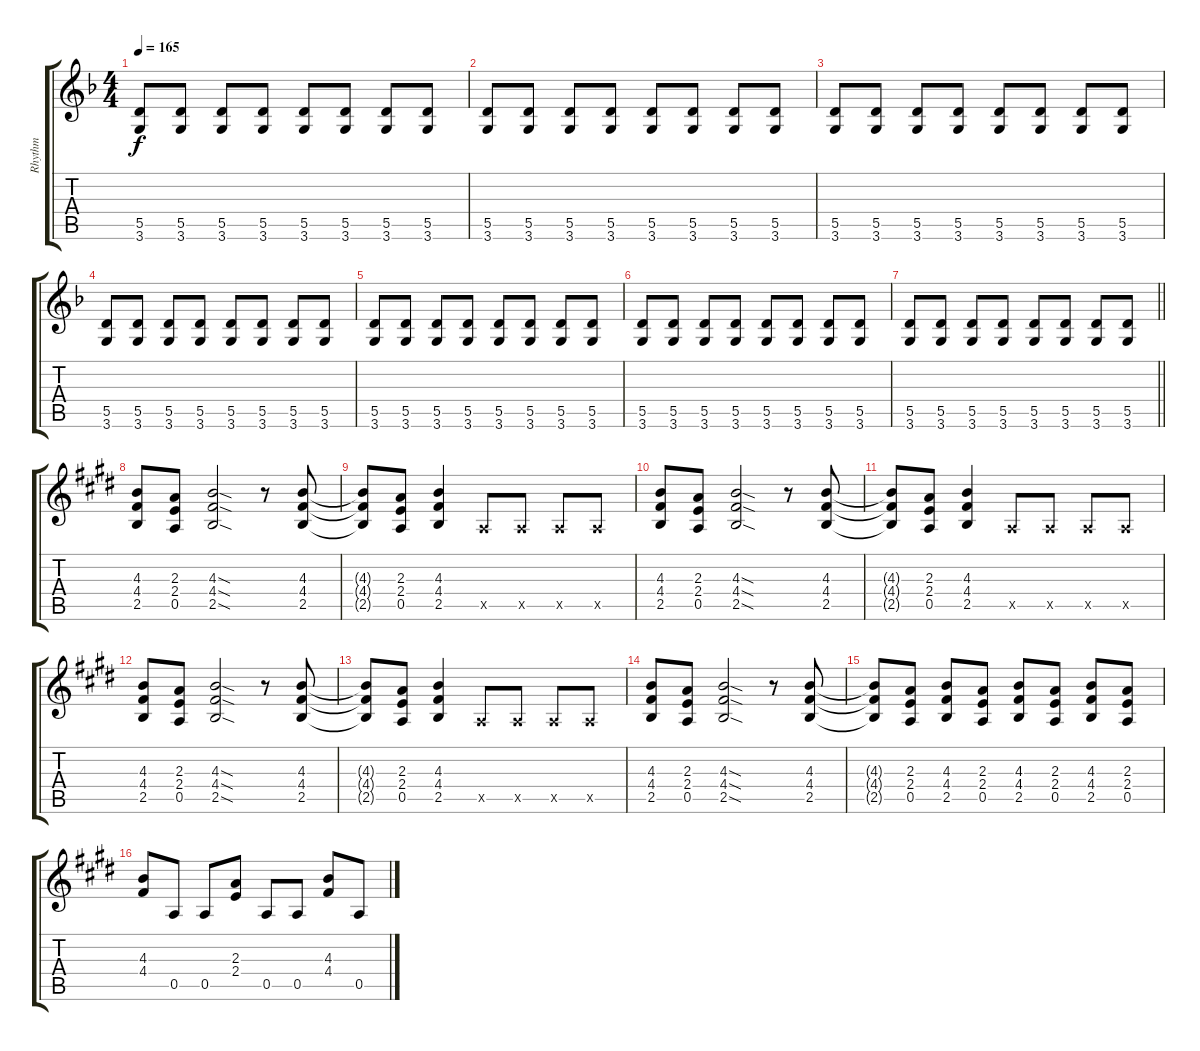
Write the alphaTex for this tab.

\track ("Rhythm" "Rhythm") {instrument distortionguitar}
\staff {score tabs}
\tuning (E4 B3 G3 D3 A2 E2) {hide}
\ts (4 4)
\tempo 165
\clef g2
\ks f
(5.5 3.6).8{dy f} (5.5 3.6).8 (5.5 3.6).8 (5.5 3.6).8 (5.5 3.6).8 (5.5 3.6).8 (5.5 3.6).8 (5.5 3.6).8 |
(5.5 3.6).8 (5.5 3.6).8 (5.5 3.6).8 (5.5 3.6).8 (5.5 3.6).8 (5.5 3.6).8 (5.5 3.6).8 (5.5 3.6).8 |
(5.5 3.6).8 (5.5 3.6).8 (5.5 3.6).8 (5.5 3.6).8 (5.5 3.6).8 (5.5 3.6).8 (5.5 3.6).8 (5.5 3.6).8 |
(5.5 3.6).8 (5.5 3.6).8 (5.5 3.6).8 (5.5 3.6).8 (5.5 3.6).8 (5.5 3.6).8 (5.5 3.6).8 (5.5 3.6).8 |
(5.5 3.6).8 (5.5 3.6).8 (5.5 3.6).8 (5.5 3.6).8 (5.5 3.6).8 (5.5 3.6).8 (5.5 3.6).8 (5.5 3.6).8 |
(5.5 3.6).8 (5.5 3.6).8 (5.5 3.6).8 (5.5 3.6).8 (5.5 3.6).8 (5.5 3.6).8 (5.5 3.6).8 (5.5 3.6).8 |
\barLineRight lightlight
(5.5 3.6).8 (5.5 3.6).8 (5.5 3.6).8 (5.5 3.6).8 (5.5 3.6).8 (5.5 3.6).8 (5.5 3.6).8 (5.5 3.6).8 |
\ks e
(4.3 4.4 2.5).8 (2.3 2.4 0.5).8 (4.3{sod} 4.4{sod} 2.5{sod}).2 r.8 (4.3 4.4 2.5).8 |
\ks c#minor
(4.3{t} 4.4{t} 2.5{t}).8 (2.3 2.4 0.5).8 (4.3 4.4 2.5).4 0.5{x}.8 0.5{x}.8 0.5{x}.8 0.5{x}.8 |
\ks e
(4.3 4.4 2.5).8 (2.3 2.4 0.5).8 (4.3{sod} 4.4{sod} 2.5{sod}).2 r.8 (4.3 4.4 2.5).8 |
\ks c#minor
(4.3{t} 4.4{t} 2.5{t}).8 (2.3 2.4 0.5).8 (4.3 4.4 2.5).4 0.5{x}.8 0.5{x}.8 0.5{x}.8 0.5{x}.8 |
(4.3 4.4 2.5).8 (2.3 2.4 0.5).8 (4.3{sod} 4.4{sod} 2.5{sod}).2 r.8 (4.3 4.4 2.5).8 |
(4.3{t} 4.4{t} 2.5{t}).8 (2.3 2.4 0.5).8 (4.3 4.4 2.5).4 0.5{x}.8 0.5{x}.8 0.5{x}.8 0.5{x}.8 |
\ks e
(4.3 4.4 2.5).8 (2.3 2.4 0.5).8 (4.3{sod} 4.4{sod} 2.5{sod}).2 r.8 (4.3 4.4 2.5).8 |
\ks c#minor
(4.3{t} 4.4{t} 2.5{t}).8 (2.3 2.4 0.5).8 (4.3 4.4 2.5).8 (2.3 2.4 0.5).8 (4.3 4.4 2.5).8 (2.3 2.4 0.5).8 (4.3 4.4 2.5).8 (2.3 2.4 0.5).8 |
(4.3 4.4).8 0.5.8 0.5.8 (2.3 2.4).8 0.5.8 0.5.8 (4.3 4.4).8 0.5.8
